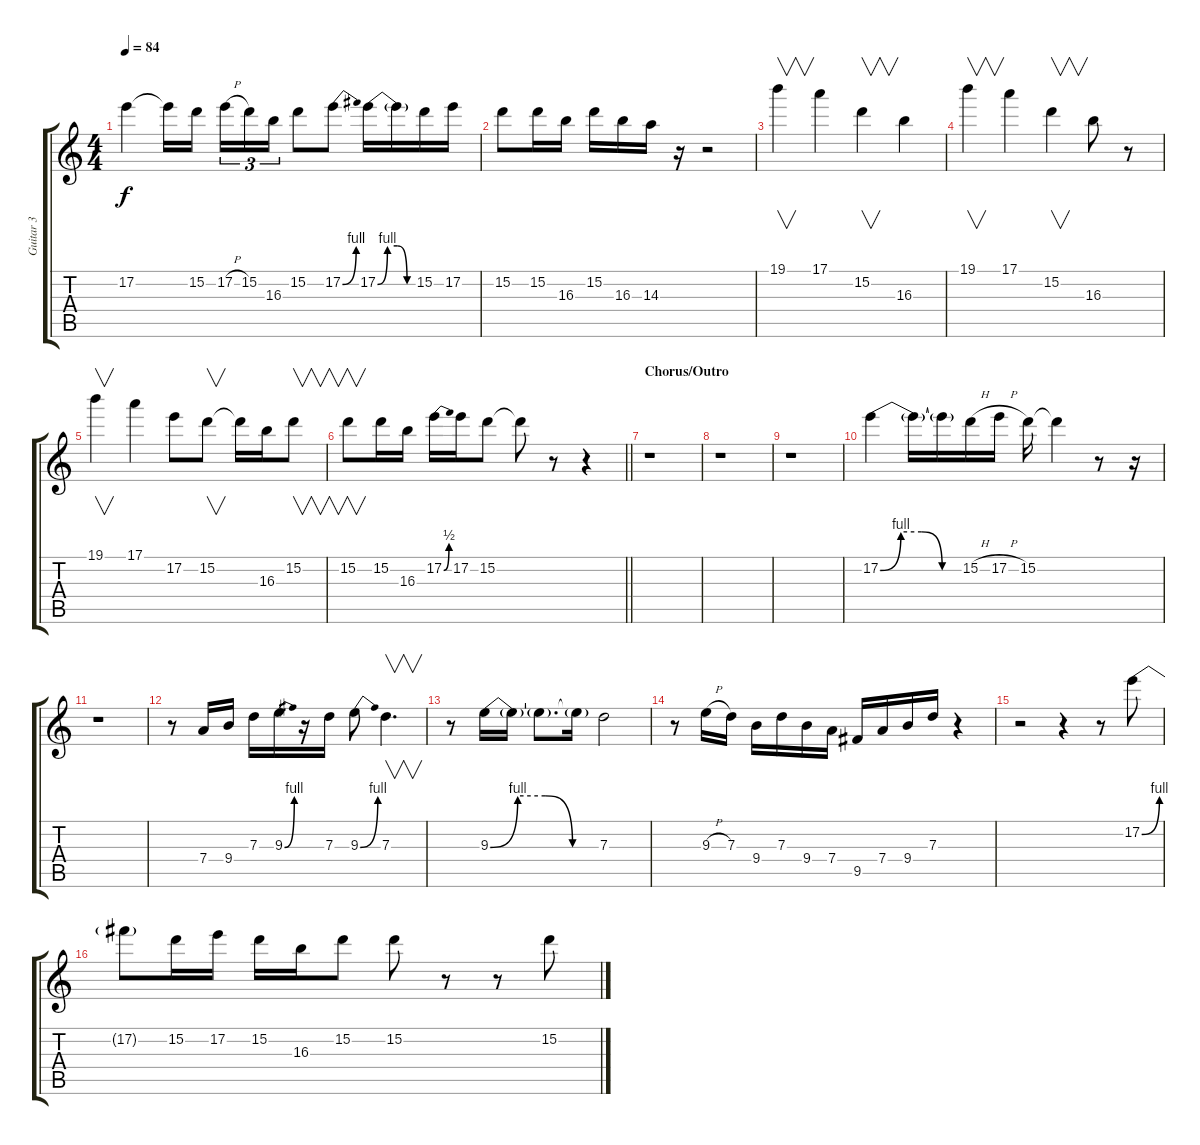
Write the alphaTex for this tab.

\track ("Guitar 3" "Guitar 3") {instrument electricguitarclean}
\staff {score tabs}
\tuning (E4 B3 G3 D3 A2 E2) {hide}
\ts (4 4)
\tempo 84
\clef g2
\ks c
17.2{t}.4{dy f} 17.2{t}.16 15.2.16 17.2{h}.16{tu (3 2)} 15.2.16{tu (3 2)} 16.3.16{tu (3 2)} 15.2.8 17.2{be (bend 0 0 60 4)}.8 17.2{be (custom 0 0 15 4 30 4 45 0 60 0)}.16 17.2{t}.16 15.2.16 17.2.16 |
15.2.8 15.2.16 16.3.16 15.2.16 16.3.16 14.3.16 r.16 r.2 |
19.1.4{v} 17.1.4 15.2.4{v} 16.3.4 |
19.1.4{v} 17.1.4 15.2.4{v} 16.3.8 r.8 |
19.1.4{v} 17.1.4 17.2.8 15.2.8{v} 15.2{t}.16 16.3.16 15.2.8{v} |
\barLineRight lightlight
15.2.8{v} 15.2.16 16.3.16 17.2{be (bend 0 0 60 2)}.16 17.2.16 15.2.8 15.2{t}.8 r.8 r.4 |
\section ("" "Chorus/Outro")
r.1 |
r.1 |
r.1 |
17.2{be (custom 0 0 15 4 30 4 45 0 60 0)}.4 17.2{t}.16 17.2{t}.16 15.2{h}.16 17.2{h}.16 15.2.16 15.2{t}.4 r.8 r.16 |
r.1 |
r.8 7.4.16 9.4.16 7.3.16 9.3{be (bend 0 0 60 4)}.16 r.16 7.3.16 9.3{be (bend 0 0 60 4)}.8 7.3.4{v d} |
r.8 9.3{be (custom 0 0 15 4 30 4 45 0 60 0)}.16 9.3{t}.16 9.3{t}.8{d} 9.3{t}.16 7.3.2 |
r.8 9.3{h}.16 7.3.16 9.4.16 7.3.16 9.4.16 7.4.16 9.5.16 7.4.16 9.4.16 7.3.16 r.4 |
r.2 r.4 r.8 17.2{be (bend 0 0 60 4)}.8 |
17.2{t}.8 15.2.16 17.2.16 15.2.16 16.3.16 15.2.8 15.2.8 r.8 r.8 15.2.8
